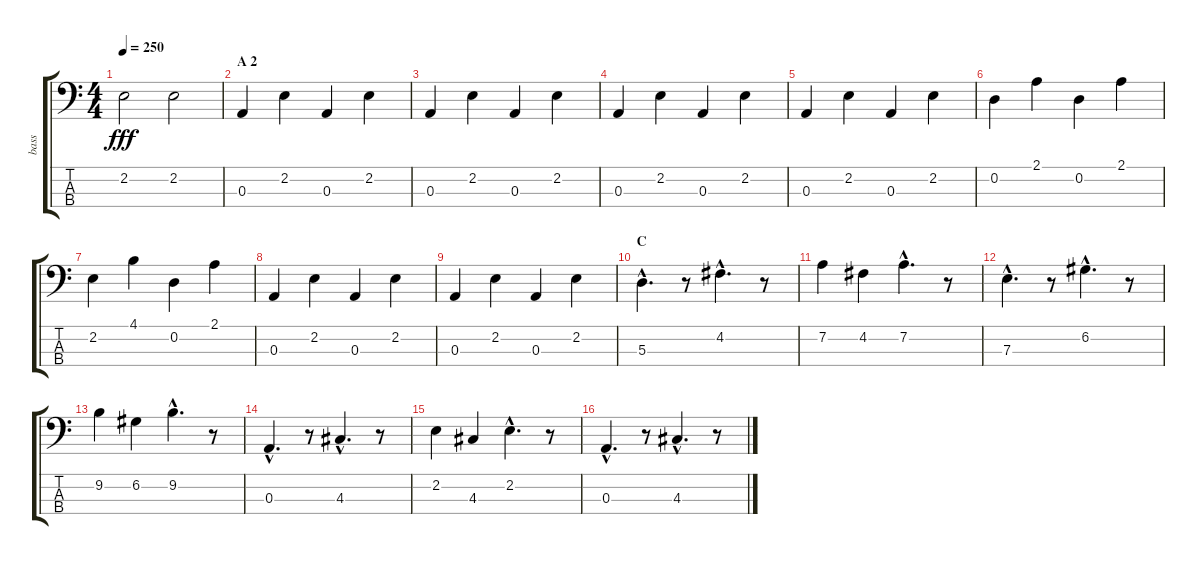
\track ("bass" "bass") {instrument electricguitarmuted}
\staff {score tabs}
\tuning (G2 D2 A1 E1) {hide}
\ts (4 4)
\tempo 250
\clef f4
\ks c
2.2.2{dy fff} 2.2.2 |
\section ("" "A 2")
0.3.4 2.2.4 0.3.4 2.2.4 |
0.3.4 2.2.4 0.3.4 2.2.4 |
0.3.4 2.2.4 0.3.4 2.2.4 |
0.3.4 2.2.4 0.3.4 2.2.4 |
0.2.4 2.1.4 0.2.4 2.1.4 |
2.2.4 4.1.4 0.2.4 2.1.4 |
0.3.4 2.2.4 0.3.4 2.2.4 |
0.3.4 2.2.4 0.3.4 2.2.4 |
\section ("" "C")
5.3{hac}.4{d} r.8 4.2{hac}.4{d} r.8 |
7.2.4 4.2.4 7.2{hac}.4{d} r.8 |
7.3{hac}.4{d} r.8 6.2{hac}.4{d} r.8 |
9.2.4 6.2.4 9.2{hac}.4{d} r.8 |
0.3{hac}.4{d} r.8 4.3{hac}.4{d} r.8 |
2.2.4 4.3.4 2.2{hac}.4{d} r.8 |
0.3{hac}.4{d} r.8 4.3{hac}.4{d} r.8
